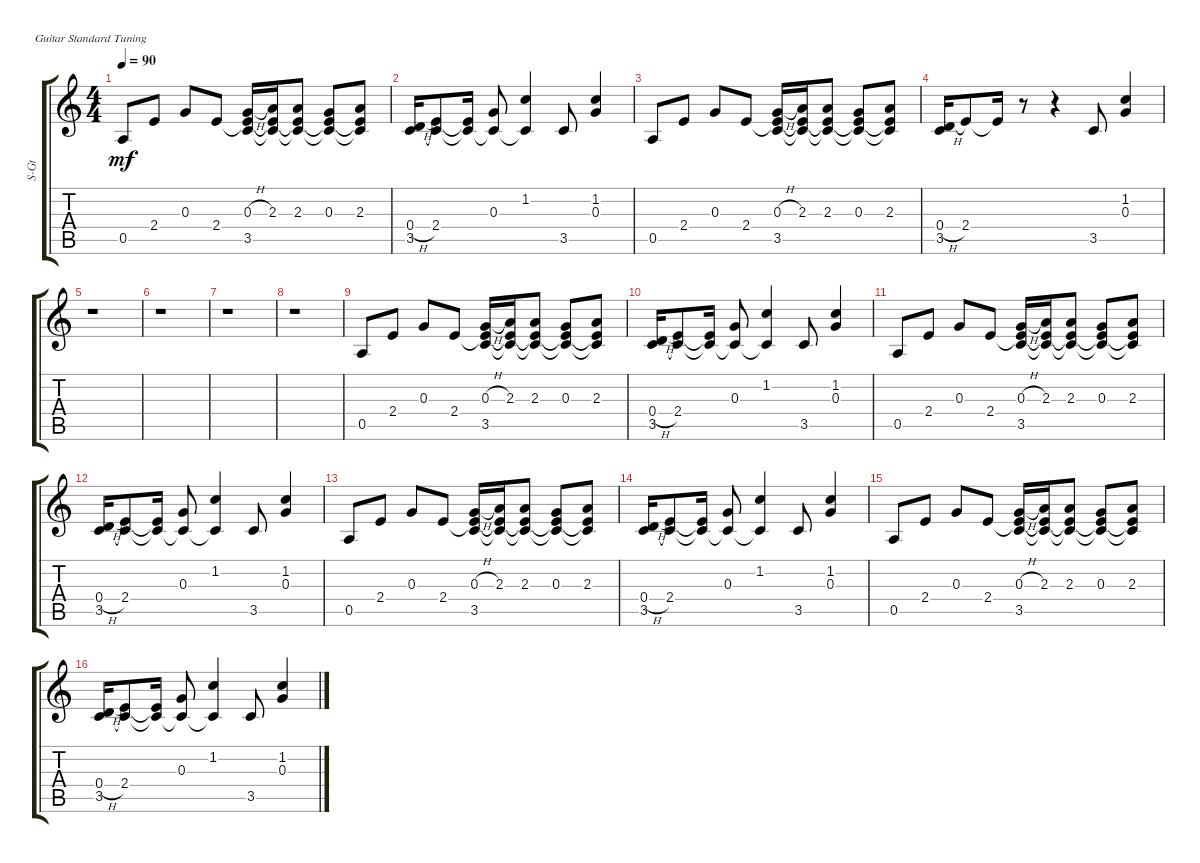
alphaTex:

\defaultSystemsLayout 4
\bracketExtendMode groupsimilarinstruments
\otherSystemsTrackNameOrientation horizontal
\track ("Steel Guitar" "S-Gt") {instrument acousticguitarsteel}
\staff {score tabs}
\tuning (E4 B3 G3 D3 A2 E2)
\ts (4 4)
\tempo 90
\clef g2
\ks c
0.5.8{dy mf beam Up} 2.4.8{beam Up} 0.3.8{beam Up} 2.4.8{beam Up} (3.5 0.3{h} 2.4{t}).16{beam Up} (2.3 2.4{t} 3.5{t}).16{beam Up} (2.3 2.4{t} 3.5{t}).8{beam Up} (0.3 2.4{t} 3.5{t}).8{beam Up} (2.3 2.4{t} 3.5{t}).8{beam Up} |
(3.5 0.4{h}).16{beam Up} (2.4 3.5{t}).8{beam Up} (2.4{t} 3.5{t}).16{beam Up} (0.3 3.5{t}).8{beam Up} (1.2 3.5{t}).4{beam Up} 3.5.8{beam Up} (1.2 0.3).4{beam Up} |
0.5.8{beam Up} 2.4.8{beam Up} 0.3.8{beam Up} 2.4.8{beam Up} (3.5 0.3{h} 2.4{t}).16{beam Up} (2.3 2.4{t} 3.5{t}).16{beam Up} (2.3 2.4{t} 3.5{t}).8{beam Up} (0.3 2.4{t} 3.5{t}).8{beam Up} (2.3 2.4{t} 3.5{t}).8{beam Up} |
(3.5 0.4{h}).16{beam Up} 2.4.8{beam Up} 2.4{t}.16{beam Up} r.8{beam Up} r.4{beam Up} 3.5.8{beam Up} (1.2 0.3).4{beam Up} |
r.1{beam Down} |
r.1{beam Down} |
r.1{beam Down} |
r.1{beam Down} |
0.5.8{beam Up} 2.4.8{beam Up} 0.3.8{beam Up} 2.4.8{beam Up} (3.5 0.3{h} 2.4{t}).16{beam Up} (2.3 2.4{t} 3.5{t}).16{beam Up} (2.3 2.4{t} 3.5{t}).8{beam Up} (0.3 2.4{t} 3.5{t}).8{beam Up} (2.3 2.4{t} 3.5{t}).8{beam Up} |
(3.5 0.4{h}).16{beam Up} (2.4 3.5{t}).8{beam Up} (2.4{t} 3.5{t}).16{beam Up} (0.3 3.5{t}).8{beam Up} (1.2 3.5{t}).4{beam Up} 3.5.8{beam Up} (1.2 0.3).4{beam Up} |
0.5.8{beam Up} 2.4.8{beam Up} 0.3.8{beam Up} 2.4.8{beam Up} (3.5 0.3{h} 2.4{t}).16{beam Up} (2.3 2.4{t} 3.5{t}).16{beam Up} (2.3 2.4{t} 3.5{t}).8{beam Up} (0.3 2.4{t} 3.5{t}).8{beam Up} (2.3 2.4{t} 3.5{t}).8{beam Up} |
(3.5 0.4{h}).16{beam Up} (2.4 3.5{t}).8{beam Up} (2.4{t} 3.5{t}).16{beam Up} (0.3 3.5{t}).8{beam Up} (1.2 3.5{t}).4{beam Up} 3.5.8{beam Up} (1.2 0.3).4{beam Up} |
0.5.8{beam Up} 2.4.8{beam Up} 0.3.8{beam Up} 2.4.8{beam Up} (3.5 0.3{h} 2.4{t}).16{beam Up} (2.3 2.4{t} 3.5{t}).16{beam Up} (2.3 2.4{t} 3.5{t}).8{beam Up} (0.3 2.4{t} 3.5{t}).8{beam Up} (2.3 2.4{t} 3.5{t}).8{beam Up} |
(3.5 0.4{h}).16{beam Up} (2.4 3.5{t}).8{beam Up} (2.4{t} 3.5{t}).16{beam Up} (0.3 3.5{t}).8{beam Up} (1.2 3.5{t}).4{beam Up} 3.5.8{beam Up} (1.2 0.3).4{beam Up} |
0.5.8{beam Up} 2.4.8{beam Up} 0.3.8{beam Up} 2.4.8{beam Up} (3.5 0.3{h} 2.4{t}).16{beam Up} (2.3 2.4{t} 3.5{t}).16{beam Up} (2.3 2.4{t} 3.5{t}).8{beam Up} (0.3 2.4{t} 3.5{t}).8{beam Up} (2.3 2.4{t} 3.5{t}).8{beam Up} |
(3.5 0.4{h}).16{beam Up} (2.4 3.5{t}).8{beam Up} (2.4{t} 3.5{t}).16{beam Up} (0.3 3.5{t}).8{beam Up} (1.2 3.5{t}).4{beam Up} 3.5.8{beam Up} (1.2 0.3).4{beam Up}
